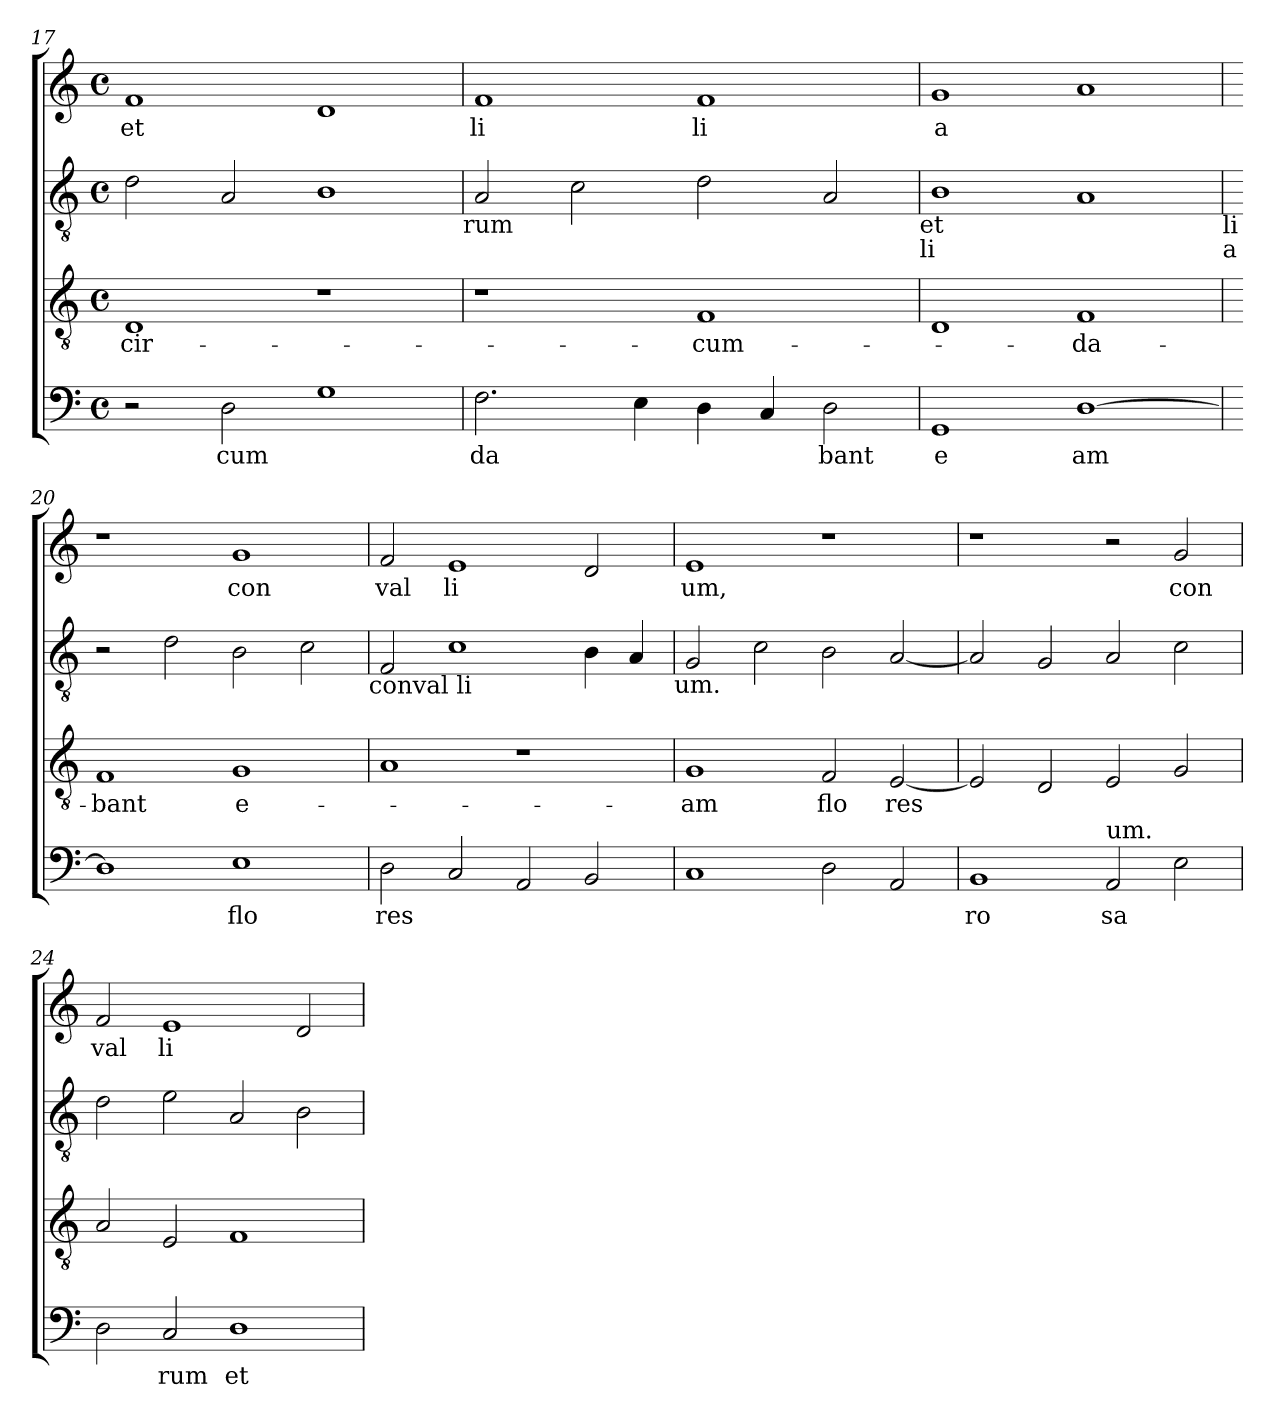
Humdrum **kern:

**kern	**text	**kern	**text	**kern	**kern	**text
*part4	*part4	*part3	*part3	*part2	*part1	*part1
*staff4	*staff4	*staff3	*staff3	*staff2	*staff1	*staff1
!!LO:LB:g=z
*clefF4	*	*clefGv2	*	*clefGv2	*clefG2	*
*k[]	*	*k[]	*	*k[]	*k[]	*
*C:	*	*C:	*	*C:	*C:	*
*M4/4	*	*M4/4	*	*M4/4	*M4/4	*
*met(c)	*	*met(c)	*	*met(c)	*met(c)	*
=17	=17	=17	=17	=17	=17	=17
!	!	!	!LO:LY:b	!	!	!LO:LY:b
2r	.	1D	cir-	2d\	1f	et
!	!LO:LY:b	!	!	!	!	!
2D\	cum	.	.	2A/	.	.
1G	.	1r	.	1B	1d	.
!	!	!	!	!LO:TX:b:t=rum	!	!
=18	=18	=18	=18	=18	=18	=18
!	!LO:LY:b	!	!	!	!	!LO:LY:b
2.F\	da	1r	.	2A/	1f	li
.	.	.	.	2c\	.	.
4E\	.	.	.	.	.	.
!	!	!	!LO:LY:b	!	!	!LO:LY:b
4D\	.	1F	-cum-	2d\	1f	li
4C/	.	.	.	.	.	.
!	!LO:LY:b	!	!	!	!	!
2D\	bant	.	.	2A/	.	.
!	!	!	!	!LO:TX:b:t=et	!	!
!	!	!	!	!LO:TX:b:t=li	!	!
=19	=19	=19	=19	=19	=19	=19
!	!LO:LY:b	!	!	!	!	!LO:LY:b:rj
1GG	e	1D	.	1B	1g	a
!	!LO:LY:b	!	!LO:LY:b	!	!	!
[>1D	am	1F	-da-	1A	1a	.
!	!	!	!	!LO:TX:b:t=li	!	!
!	!	!	!	!LO:TX:b:t=a	!	!
=20	=20	=20	=20	=20	=20	=20
!	!	!	!LO:LY:b	!	!	!
1D]	.	1F	-bant	2r	1r	.
.	.	.	.	2d\	.	.
!	!LO:LY:b	!	!LO:LY:b:rj	!	!	!LO:LY:b
1E	flo	1G	e-	2B\	1g	con
.	.	.	.	2c\	.	.
!	!	!	!	!LO:TX:b:t=conval li	!	!
=21	=21	=21	=21	=21	=21	=21
!	!LO:LY:b	!	!	!	!	!LO:LY:b
2D\	res	1A	.	2F/	2f/	val
!	!	!	!	!	!	!LO:LY:b
2C/	.	.	.	1c	1e	li
2AA/	.	1r	.	.	.	.
2BB/	.	.	.	4B\	2d/	.
.	.	.	.	4A/	.	.
!	!	!	!	!LO:TX:b:t=um.	!	!
=22	=22	=22	=22	=22	=22	=22
!	!	!	!LO:LY:b	!	!	!LO:LY:b
1C	.	1G	-am	2G/	1e	um,
.	.	.	.	2c\	.	.
!	!	!	!LO:LY:b	!	!	!
2D\	.	2F/	flo	2B\	1r	.
!	!	!	!LO:LY:b	!	!	!
2AA/	.	[<2E/	res	[<2A/	.	.
!!LO:LB:g=z
=23	=23	=23	=23	=23	=23	=23
!	!LO:LY:b:rj	!	!	!	!	!
1BB	ro	2E/]	.	2A/]	1r	.
.	.	2D/	.	2G/	.	.
!LO:TX:a:t=um.	!	!	!	!	!	!
!	!LO:LY:b	!	!	!	!	!
2AA/	sa	2E/	.	2A/	2r	.
!	!	!	!	!	!	!LO:LY:b
2E\	.	2G/	.	2c\	2g/	con
=24	=24	=24	=24	=24	=24	=24
!	!	!	!	!	!	!LO:LY:b
2D\	.	2A/	.	2d\	2f/	val
!	!LO:LY:b:rj	!	!	!	!	!LO:LY:b
2C/	rum	2E/	.	2e\	1e	li
!	!LO:LY:b	!	!	!	!	!
1D	et	1F	.	2A/	.	.
.	.	.	.	2B\	2d/	.
=	=	=	=	=	=	=
*-	*-	*-	*-	*-	*-	*-
